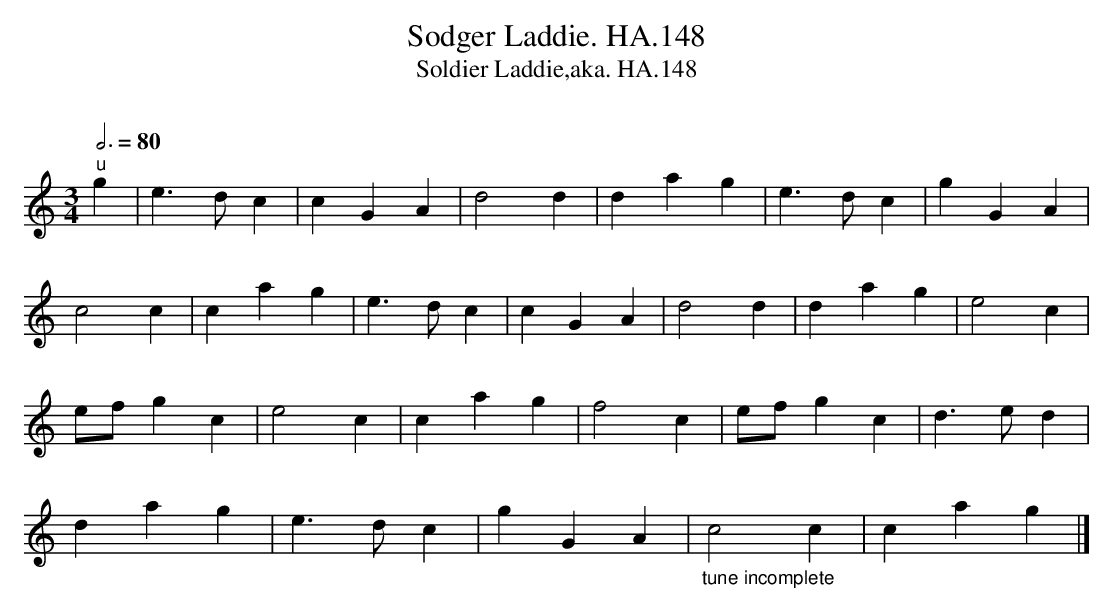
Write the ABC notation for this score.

X:1
T:Sodger Laddie. HA.148
T:Soldier Laddie,aka. HA.148
M:3/4
L:1/4
Q:3/4=80
O:
K:C
"^u"g|e3/2d/2c|cGA|d2d|dag|e3/2d/2c|gGA|
c2c|cag|e3/2d/2c|cGA|d2d|dag|e2c|
e/2f/2 gc|e2c|cag|f2c|e/2f/2gc|d3/2e/2d|
dag|e3/2d/2c|gGA|"_tune incomplete"c2c|cag|]
